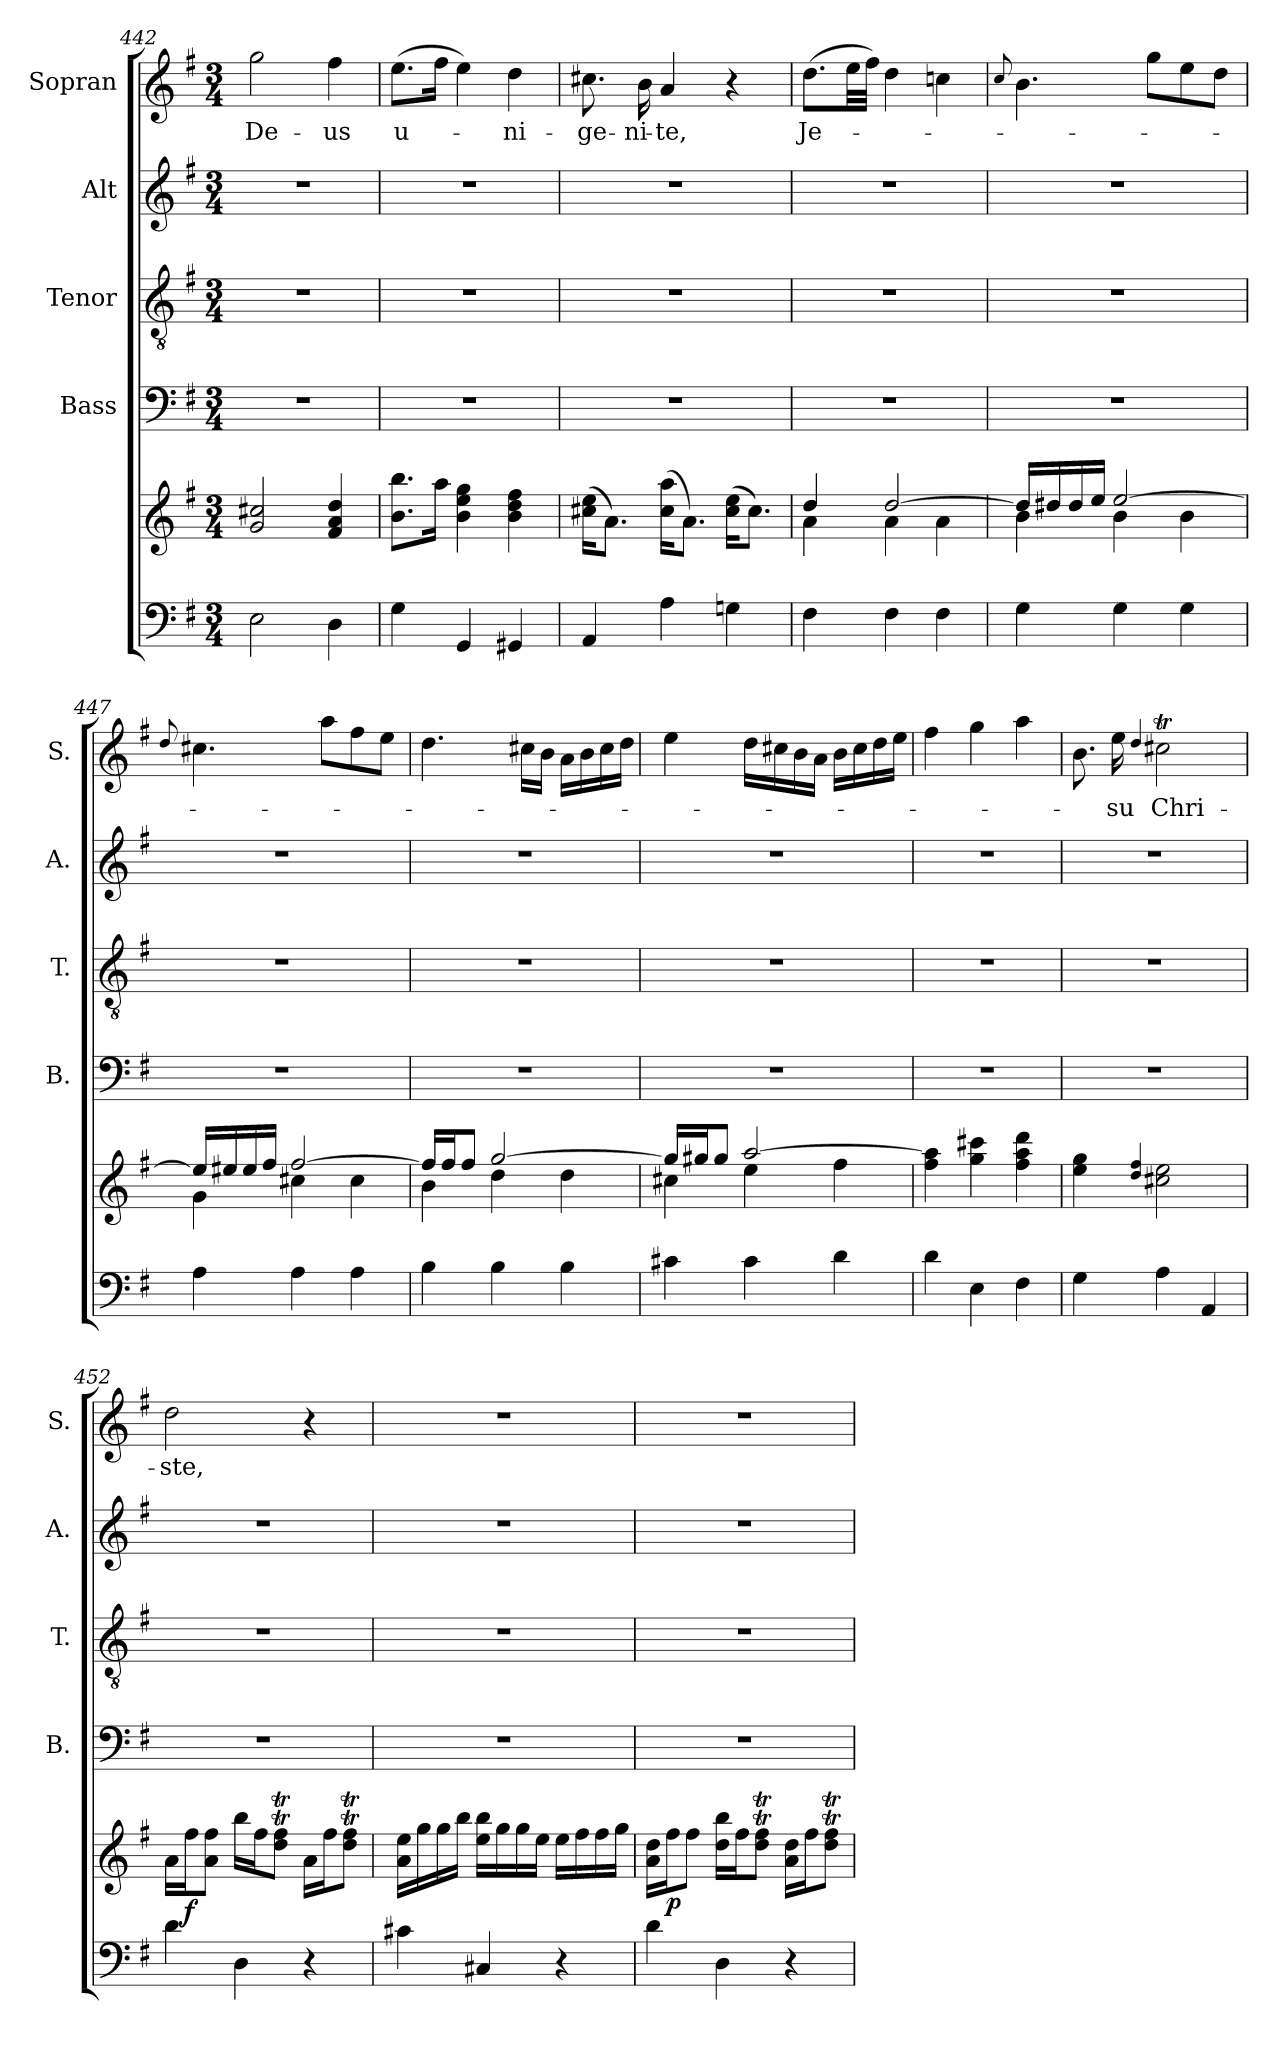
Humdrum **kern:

**kern	**kern	**dynam	**kern	**kern	**kern	**kern	**text
*part5	*part5	*part5	*part4	*part3	*part2	*part1	*part1
*staff6	*staff5	*staff5/6	*staff4	*staff3	*staff2	*staff1	*staff1
*	*	*	*I"Bass	*I"Tenor	*I"Alt	*I"Sopran	*
*	*	*	*I'B.	*I'T.	*I'A.	*I'S.	*
*clefF4	*clefG2	*	*clefF4	*clefGv2	*clefG2	*clefG2	*
*k[f#]	*k[f#]	*	*k[f#]	*k[f#]	*k[f#]	*k[f#]	*
*G:	*G:	*	*G:	*G:	*G:	*G:	*
*M3/4	*M3/4	*	*M3/4	*M3/4	*M3/4	*M3/4	*
=442	=442	=442	=442	=442	=442	=442	=442
!	!	!	!	!	!	!	!LO:LY:b
2E\	2g/ 2cc#X/	.	2.r	2.r	2.r	2gg\	De-
!	!	!	!	!	!	!	!LO:LY:b
4D\	4f#/ 4a/ 4dd/	.	.	.	.	4ff#\	-us
=443	=443	=443	=443	=443	=443	=443	=443
!	!	!	!	!	!	!	!LO:LY:b
4G\	8.b\ 8.bb\L	.	2.r	2.r	2.r	(>8.ee\L	u-
.	16aa\Jk	.	.	.	.	16ff#\Jk	.
4GG/	4b\ 4ee\ 4gg\	.	.	.	.	4ee\)	.
!	!	!	!	!	!	!	!LO:LY:b
4GG#X/	4b\ 4dd\ 4ff#\	.	.	.	.	4dd\	-ni-
=444	=444	=444	=444	=444	=444	=444	=444
!	!	!	!	!	!	!	!LO:LY:b
4AA/	(>16cc#X\ 16ee\KL	.	2.r	2.r	2.r	8.cc#X\	-ge-
.	8.a\J)	.	.	.	.	.	.
!	!	!	!	!	!	!	!LO:LY:b
.	.	.	.	.	.	16b\	-ni-
!	!	!	!	!	!	!	!LO:LY:b
4A\	(>16cc#\ 16aa\KL	.	.	.	.	4a/	-te,
.	8.a\J)	.	.	.	.	.	.
4Gn\	(>16cc#\ 16ee\KL	.	.	.	.	4r	.
.	8.cc#\J)	.	.	.	.	.	.
=445	=445	=445	=445	=445	=445	=445	=445
*	*^	*	*	*	*	*	*
!	!	!	!	!	!	!	!	!LO:LY:b
4F#\	4dd/	4a\	.	2.r	2.r	2.r	(>8.dd\L	Je-
.	.	.	.	.	.	.	32ee\LL	.
.	.	.	.	.	.	.	32ff#\JJJ)	.
4F#\	[>2dd/	4a\	.	.	.	.	4dd\	.
4F#\	.	4a\	.	.	.	.	4ccn\	.
=446	=446	=446	=446	=446	=446	=446	=446	=446
.	.	.	.	.	.	.	8qqcc/	.
4G\	16dd/LL]	4b\	.	2.r	2.r	2.r	4.b\	.
.	16dd#X/	.	.	.	.	.	.	.
.	16dd#/	.	.	.	.	.	.	.
.	16ee/JJ	.	.	.	.	.	.	.
4G\	[>2ee/	4b\	.	.	.	.	.	.
.	.	.	.	.	.	.	8gg\L	.
4G\	.	4b\	.	.	.	.	8ee\	.
.	.	.	.	.	.	.	8dd\J	.
!!LO:PB:g=z
=447	=447	=447	=447	=447	=447	=447	=447	=447
.	.	.	.	.	.	.	8qqdd/	.
4A\	16ee/LL]	4g\	.	2.r	2.r	2.r	4.cc#X\	.
.	16ee#X/	.	.	.	.	.	.	.
.	16ee#/	.	.	.	.	.	.	.
.	16ff#/JJ	.	.	.	.	.	.	.
4A\	[>2ff#/	4cc#X\	.	.	.	.	.	.
.	.	.	.	.	.	.	8aa\L	.
4A\	.	4cc#\	.	.	.	.	8ff#\	.
.	.	.	.	.	.	.	8ee\J	.
=448	=448	=448	=448	=448	=448	=448	=448	=448
4B\	16ff#/LL]	4b\	.	2.r	2.r	2.r	4.dd\	.
.	16ff#/J	.	.	.	.	.	.	.
.	8ff#/J	.	.	.	.	.	.	.
4B\	[>2gg/	4dd\	.	.	.	.	.	.
.	.	.	.	.	.	.	16cc#X\LL	.
.	.	.	.	.	.	.	16b\JJ	.
4B\	.	4dd\	.	.	.	.	16a\LL	.
.	.	.	.	.	.	.	16b\	.
.	.	.	.	.	.	.	16cc#\	.
.	.	.	.	.	.	.	16dd\JJ	.
=449	=449	=449	=449	=449	=449	=449	=449	=449
4c#X\	16gg/LL]	4cc#X\	.	2.r	2.r	2.r	4ee\	.
.	16gg#X/J	.	.	.	.	.	.	.
.	8gg#/J	.	.	.	.	.	.	.
4c#\	[>2aa/	4ee\	.	.	.	.	16dd\LL	.
.	.	.	.	.	.	.	16cc#X\	.
.	.	.	.	.	.	.	16b\	.
.	.	.	.	.	.	.	16a\JJ	.
4d\	.	4ff#\	.	.	.	.	16b\LL	.
.	.	.	.	.	.	.	16cc#\	.
.	.	.	.	.	.	.	16dd\	.
.	.	.	.	.	.	.	16ee\JJ	.
*	*v	*v	*	*	*	*	*	*
=450	=450	=450	=450	=450	=450	=450	=450
4d\	4ff#\ 4aa\]	.	2.r	2.r	2.r	4ff#\	.
4E\	4gg\ 4ccc#X\	.	.	.	.	4gg\	.
4F#\	4ff#\ 4aa\ 4ddd\	.	.	.	.	4aa\	.
=451	=451	=451	=451	=451	=451	=451	=451
4G\	4ee\ 4gg\	.	2.r	2.r	2.r	8.b\	.
!	!	!	!	!	!	!	!LO:LY:b
.	.	.	.	.	.	16ee\	-su
.	4qqdd/ 4qqff#/	.	.	.	.	4qqdd/	.
!	!	!	!	!	!	!	!LO:LY:b
4A\	2cc#X\ 2ee\	.	.	.	.	2cc#Xt\	Chri-
4AA/	.	.	.	.	.	.	.
!!LO:LB:g=z
=452	=452	=452	=452	=452	=452	=452	=452
!	!	!	!	!	!	!	!LO:LY:b
4d\	16a\LL	.	2.r	2.r	2.r	2dd\	-ste,
!	!	!LO:DY:b	!	!	!	!	!
.	16ff#\J	f	.	.	.	.	.
.	8a\ 8ff#\J	.	.	.	.	.	.
4D\	16bb\LL	.	.	.	.	.	.
.	16ff#\J	.	.	.	.	.	.
.	8dd\T 8ff#\TJ	.	.	.	.	.	.
4r	16a\LL	.	.	.	.	4r	.
.	16ff#\J	.	.	.	.	.	.
.	8dd\T 8ff#\TJ	.	.	.	.	.	.
=453	=453	=453	=453	=453	=453	=453	=453
4c#X\	16a\ 16ee\LL	.	2.r	2.r	2.r	2.r	.
.	16gg\	.	.	.	.	.	.
.	16gg\	.	.	.	.	.	.
.	16bb\JJ	.	.	.	.	.	.
4C#X/	16ee\ 16bb\LL	.	.	.	.	.	.
.	16gg\	.	.	.	.	.	.
.	16gg\	.	.	.	.	.	.
.	16ee\JJ	.	.	.	.	.	.
4r	16ee\LL	.	.	.	.	.	.
.	16ff#\	.	.	.	.	.	.
.	16ff#\	.	.	.	.	.	.
.	16gg\JJ	.	.	.	.	.	.
=454	=454	=454	=454	=454	=454	=454	=454
4d\	16a\ 16dd\LL	.	2.r	2.r	2.r	2.r	.
!	!	!LO:DY:b	!	!	!	!	!
.	16ff#\J	p	.	.	.	.	.
.	8ff#\J	.	.	.	.	.	.
4D\	16dd\ 16bb\LL	.	.	.	.	.	.
.	16ff#\J	.	.	.	.	.	.
.	8dd\T 8ff#\TJ	.	.	.	.	.	.
4r	16a\ 16dd\LL	.	.	.	.	.	.
.	16ff#\J	.	.	.	.	.	.
.	8dd\T 8ff#\TJ	.	.	.	.	.	.
=	=	=	=	=	=	=	=
*-	*-	*-	*-	*-	*-	*-	*-
